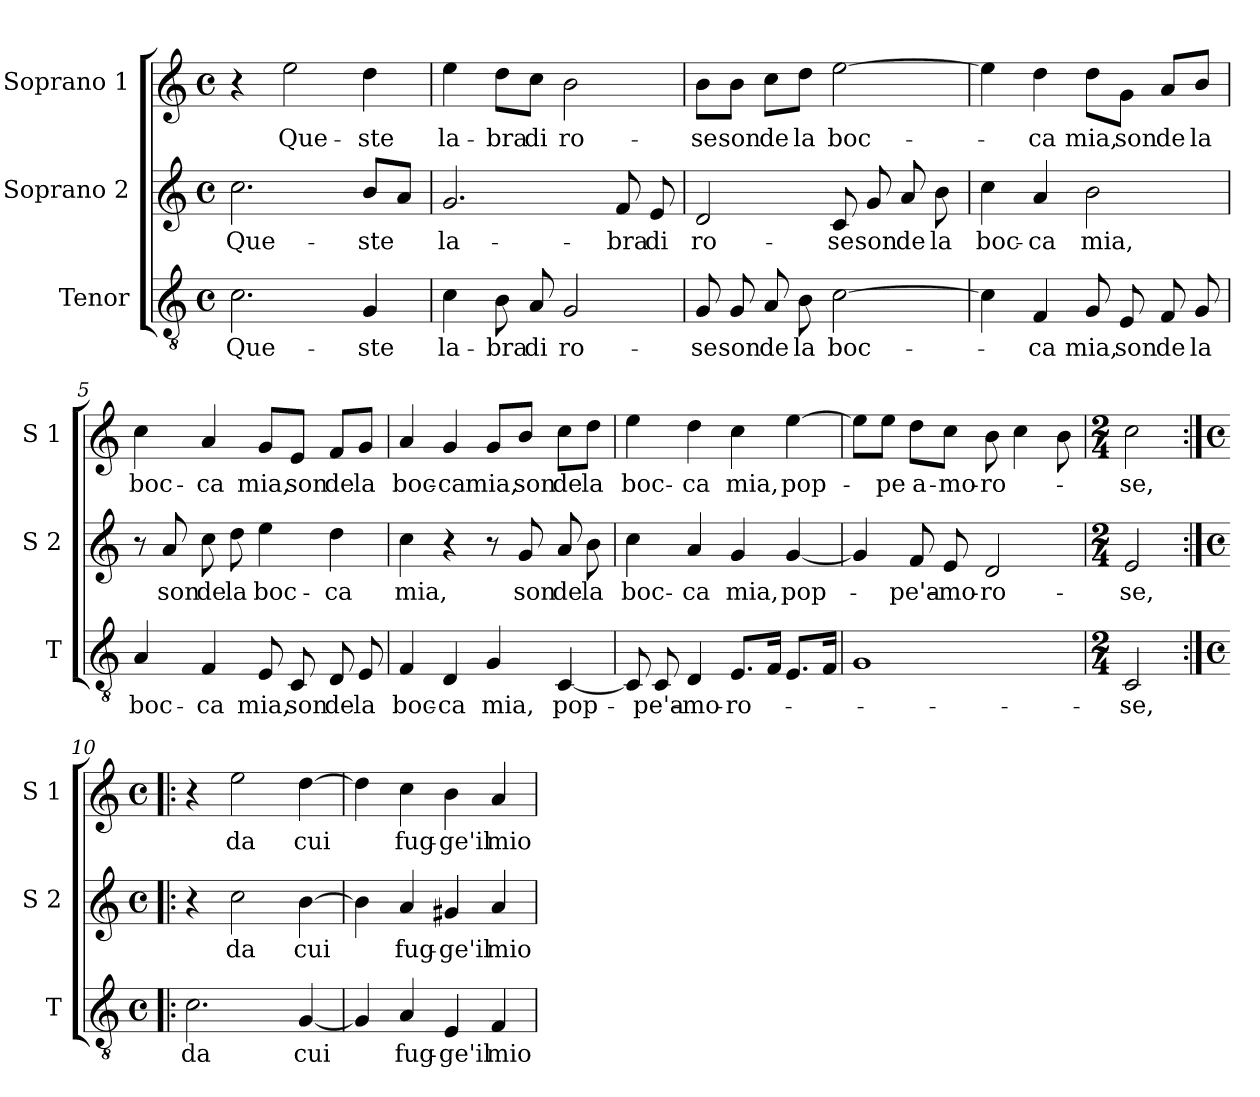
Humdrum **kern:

**kern	**text	**kern	**text	**kern	**text
*part3	*part3	*part2	*part2	*part1	*part1
*staff3	*staff3	*staff2	*staff2	*staff1	*staff1
*I"Tenor	*	*I"Soprano 2	*	*I"Soprano 1	*
*I'T	*	*I'S 2	*	*I'S 1	*
*clefGv2	*	*clefG2	*	*clefG2	*
*k[]	*	*k[]	*	*k[]	*
*C:	*	*C:	*	*C:	*
*M4/4	*	*M4/4	*	*M4/4	*
*met(c)	*	*met(c)	*	*met(c)	*
=1	=1	=1	=1	=1	=1
!	!LO:LY:b	!	!LO:LY:b	!	!
2.c\	Que-	2.cc\	Que-	4r	.
!	!	!	!	!	!LO:LY:b
.	.	.	.	2ee\	Que-
!	!LO:LY:b	!	!LO:LY:b	!	!LO:LY:b
4G/	-ste	8b/L	-ste	4dd\	-ste
.	.	8a/J	.	.	.
=2	=2	=2	=2	=2	=2
!	!LO:LY:b	!	!LO:LY:b	!	!LO:LY:b
4c\	la-	2.g/	la-	4ee\	la-
!	!LO:LY:b	!	!	!	!LO:LY:b
8B\	-bra	.	.	8dd\L	-bra
!	!LO:LY:b	!	!	!	!LO:LY:b
8A/	di	.	.	8cc\J	di
!	!LO:LY:b	!	!	!	!LO:LY:b
2G/	ro-	.	.	2b\	ro-
!	!	!	!LO:LY:b	!	!
.	.	8f/	-bra	.	.
!	!	!	!LO:LY:b	!	!
.	.	8e/	di	.	.
=3	=3	=3	=3	=3	=3
!	!LO:LY:b	!	!LO:LY:b	!	!LO:LY:b
8G/	-se	2d/	ro-	8b\L	-se
!	!LO:LY:b	!	!	!	!LO:LY:b
8G/	son	.	.	8b\J	son
!	!LO:LY:b	!	!	!	!LO:LY:b
8A/	de	.	.	8cc\L	de
!	!LO:LY:b	!	!	!	!LO:LY:b
8B\	la	.	.	8dd\J	la
!	!LO:LY:b	!	!LO:LY:b	!	!LO:LY:b
[2c\	boc-	8c/	-se	[2ee\	boc-
!	!	!	!LO:LY:b	!	!
.	.	8g/	son	.	.
!	!	!	!LO:LY:b	!	!
.	.	8a/	de	.	.
!	!	!	!LO:LY:b	!	!
.	.	8b\	la	.	.
=4	=4	=4	=4	=4	=4
!	!	!	!LO:LY:b	!	!
4c\]	.	4cc\	boc-	4ee\]	.
!	!LO:LY:b	!	!LO:LY:b	!	!LO:LY:b
4F/	-ca	4a/	-ca	4dd\	-ca
!	!LO:LY:b	!	!LO:LY:b	!	!LO:LY:b
8G/	mia,	2b\	mia,	8dd\L	mia,
!	!LO:LY:b	!	!	!	!LO:LY:b
8E/	son	.	.	8g\J	son
!	!LO:LY:b	!	!	!	!LO:LY:b
8F/	de	.	.	8a/L	de
!	!LO:LY:b	!	!	!	!LO:LY:b
8G/	la	.	.	8b/J	la
!!LO:LB:g=z
=5	=5	=5	=5	=5	=5
!	!LO:LY:b	!	!	!	!LO:LY:b
4A/	boc-	8r	.	4cc\	boc-
!	!	!	!LO:LY:b	!	!
.	.	8a/	son	.	.
!	!LO:LY:b	!	!LO:LY:b	!	!LO:LY:b
4F/	-ca	8cc\	de	4a/	-ca
!	!	!	!LO:LY:b	!	!
.	.	8dd\	la	.	.
!	!LO:LY:b	!	!LO:LY:b	!	!LO:LY:b
8E/	mia,	4ee\	boc-	8g/L	mia,
!	!LO:LY:b	!	!	!	!LO:LY:b
8C/	son	.	.	8e/J	son
!	!LO:LY:b	!	!LO:LY:b	!	!LO:LY:b
8D/	de	4dd\	-ca	8f/L	de
!	!LO:LY:b	!	!	!	!LO:LY:b
8E/	la	.	.	8g/J	la
=6	=6	=6	=6	=6	=6
!	!LO:LY:b	!	!LO:LY:b	!	!LO:LY:b
4F/	boc-	4cc\	mia,	4a/	boc-
!	!LO:LY:b	!	!	!	!LO:LY:b
4D/	-ca	4r	.	4g/	-ca
!	!LO:LY:b	!	!	!	!LO:LY:b
4G/	mia,	8r	.	8g/L	mia,
!	!	!	!LO:LY:b	!	!LO:LY:b
.	.	8g/	son	8b/J	son
!	!LO:LY:b	!	!LO:LY:b	!	!LO:LY:b
[4C/	pop-	8a/	de	8cc\L	de
!	!	!	!LO:LY:b	!	!LO:LY:b
.	.	8b\	la	8dd\J	la
=7	=7	=7	=7	=7	=7
!	!	!	!LO:LY:b	!	!LO:LY:b
8C/]	.	4cc\	boc-	4ee\	boc-
!	!LO:LY:b	!	!	!	!
8C/	-pe'a-	.	.	.	.
!	!LO:LY:b	!	!LO:LY:b	!	!LO:LY:b
4D/	-mo-	4a/	-ca	4dd\	-ca
!	!LO:LY:b	!	!LO:LY:b	!	!LO:LY:b
8.E/L	-ro-	4g/	mia,	4cc\	mia,
16F/Jk	.	.	.	.	.
!	!	!	!LO:LY:b	!	!LO:LY:b
8.E/L	.	[4g/	pop-	[4ee\	pop-
16F/Jk	.	.	.	.	.
=8	=8	=8	=8	=8	=8
1G	.	4g/]	.	8ee\L]	.
!	!	!	!	!	!LO:LY:b
.	.	.	.	8ee\J	-pe
!	!	!	!LO:LY:b	!	!LO:LY:b
.	.	8f/	-pe'a-	8dd\L	a-
!	!	!	!LO:LY:b	!	!LO:LY:b
.	.	8e/	-mo-	8cc\J	-mo-
!	!	!	!LO:LY:b	!	!LO:LY:b
.	.	2d/	-ro-	8b\	-ro-
.	.	.	.	4cc\	.
.	.	.	.	8b\	.
!!LO:LB:g=z
=9	=9	=9	=9	=9	=9
*M2/4	*	*M2/4	*	*M2/4	*
!	!LO:LY:b	!	!LO:LY:b	!	!LO:LY:b
2C/	-se,	2e/	-se,	2cc\	-se,
=10:|!|:	=10:|!|:	=10:|!|:	=10:|!|:	=10:|!|:	=10:|!|:
*M4/4	*	*M4/4	*	*M4/4	*
*met(c)	*	*met(c)	*	*met(c)	*
!	!LO:LY:b	!	!	!	!
2.c\	da	4r	.	4r	.
!	!	!	!LO:LY:b	!	!LO:LY:b
.	.	2cc\	da	2ee\	da
!	!LO:LY:b	!	!LO:LY:b	!	!LO:LY:b
[4G/	cui	[4b\	cui	[4dd\	cui
=11	=11	=11	=11	=11	=11
4G/]	.	4b\]	.	4dd\]	.
!	!LO:LY:b	!	!LO:LY:b	!	!LO:LY:b
4A/	fug-	4a/	fug-	4cc\	fug-
!	!LO:LY:b	!	!LO:LY:b	!	!LO:LY:b
4E/	-ge'il	4g#X/	-ge'il	4b\	-ge'il
!	!LO:LY:b	!	!LO:LY:b	!	!LO:LY:b
4F/	mio	4a/	mio	4a/	mio
=	=	=	=	=	=
*-	*-	*-	*-	*-	*-
